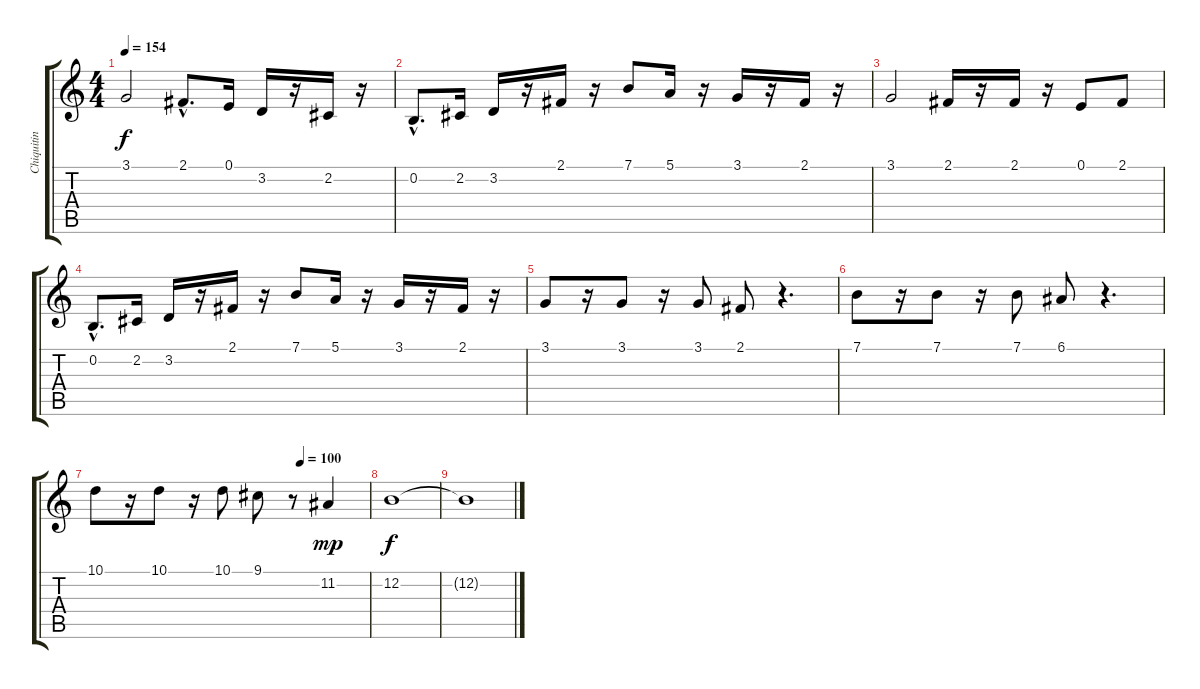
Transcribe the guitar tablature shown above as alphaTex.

\track ("Chiquitin" "Chiquitin") {instrument trumpet}
\staff {score tabs}
\tuning (E4 B3 G3 D3 A2 E2) {hide}
\ts (4 4)
\tempo 154
\clef g2
\ks c
3.1.2{dy f} 2.1{hac}.8{d} 0.1.16 3.2.16 r.16 2.2.16 r.16 |
0.2{hac}.8{d} 2.2.16 3.2.16 r.16 2.1.16 r.16 7.1.8 5.1.16 r.16 3.1.16 r.16 2.1.16 r.16 |
3.1.2 2.1.16 r.16 2.1.16 r.16 0.1.8 2.1.8 |
0.2{hac}.8{d} 2.2.16 3.2.16 r.16 2.1.16 r.16 7.1.8 5.1.16 r.16 3.1.16 r.16 2.1.16 r.16 |
3.1.8 r.16 3.1.8 r.16 3.1.8 2.1.8 r.4{d} |
7.1.8 r.16 7.1.8 r.16 7.1.8 6.1.8 r.4{d} |
\tempo (100 0.75)
10.1.8 r.16 10.1.8 r.16 10.1.8 9.1.8 r.8 11.2.4{dy mp volume 12} |
12.2.1{dy f volume 9} |
12.2{t}.1{volume 6}
